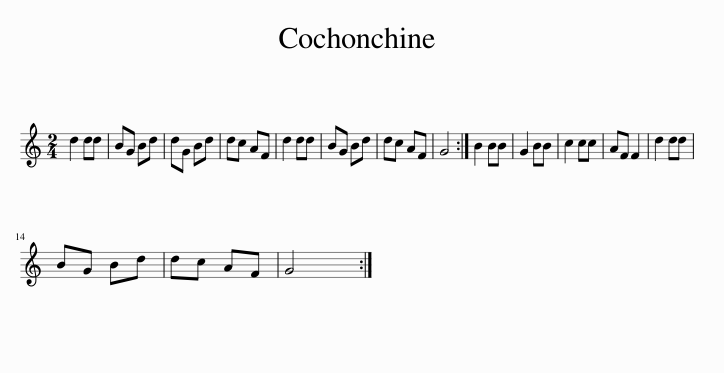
X:1
L:1/8
M:2/4
I:linebreak $
K:C
V:1 treble
V:1
 d2 dd | BG Bd | dG Bd | dc AF | d2 dd | %5
 BG Bd | dc AF | G4 :| B2 BB | G2 BB | %10
 c2 cc | AF F2 | d2 dd |$ BG Bd | dc AF | %15
 G4 :| %16
